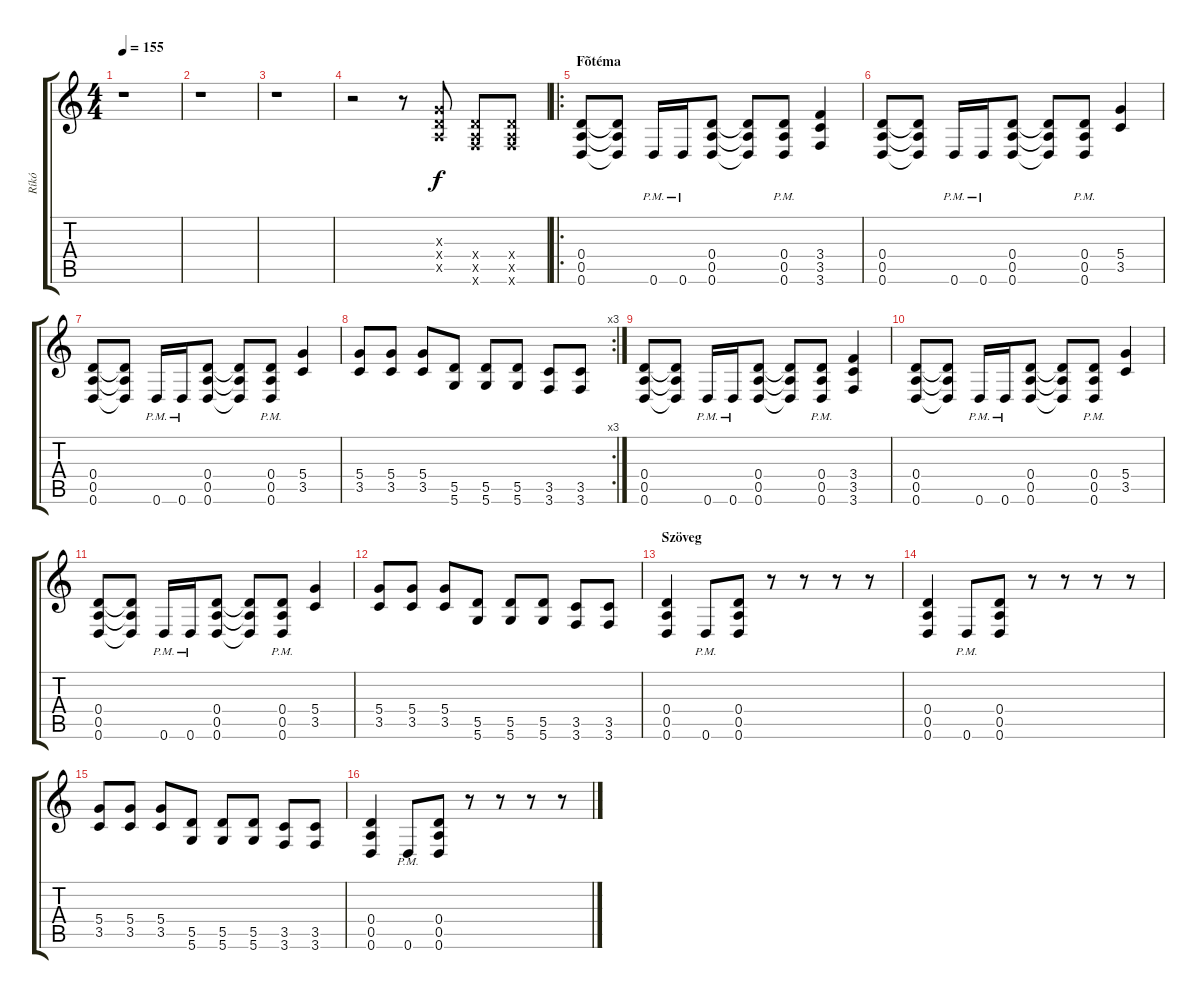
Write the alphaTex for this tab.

\track ("Ríkó" "Ríkó") {instrument distortionguitar}
\staff {score tabs}
\tuning (E4 B3 G3 D3 A2 D2) {hide}
\ts (4 4)
\tempo 155
\clef g2
\ks c
r.1{dy f} |
r.1 |
r.1 |
r.2 r.8 (0.3{x} 0.4{x} 0.5{x}).8 (0.4{x} 0.5{x} 3.6{x}).8 (0.4{x} 0.5{x} 3.6{x}).8 |
\ro
\section ("" "Fõtéma")
(0.4 0.5 0.6).8 (0.4{t} 0.5{t} 0.6{t}).8 0.6{pm}.16 0.6{pm}.16 (0.4 0.5 0.6).8 (0.4{t} 0.5{t} 0.6{t}).8 (0.4{pm} 0.5{pm} 0.6{pm}).8 (3.4 3.5 3.6).4 |
(0.4 0.5 0.6).8 (0.4{t} 0.5{t} 0.6{t}).8 0.6{pm}.16 0.6{pm}.16 (0.4 0.5 0.6).8 (0.4{t} 0.5{t} 0.6{t}).8 (0.4{pm} 0.5{pm} 0.6{pm}).8 (5.4 3.5).4 |
(0.4 0.5 0.6).8 (0.4{t} 0.5{t} 0.6{t}).8 0.6{pm}.16 0.6{pm}.16 (0.4 0.5 0.6).8 (0.4{t} 0.5{t} 0.6{t}).8 (0.4{pm} 0.5{pm} 0.6{pm}).8 (5.4 3.5).4 |
\rc 3
(5.4 3.5).8 (5.4 3.5).8 (5.4 3.5).8 (5.5 5.6).8 (5.5 5.6).8 (5.5 5.6).8 (3.5 3.6).8 (3.5 3.6).8 |
(0.4 0.5 0.6).8 (0.4{t} 0.5{t} 0.6{t}).8 0.6{pm}.16 0.6{pm}.16 (0.4 0.5 0.6).8 (0.4{t} 0.5{t} 0.6{t}).8 (0.4{pm} 0.5{pm} 0.6{pm}).8 (3.4 3.5 3.6).4 |
(0.4 0.5 0.6).8 (0.4{t} 0.5{t} 0.6{t}).8 0.6{pm}.16 0.6{pm}.16 (0.4 0.5 0.6).8 (0.4{t} 0.5{t} 0.6{t}).8 (0.4{pm} 0.5{pm} 0.6{pm}).8 (5.4 3.5).4 |
(0.4 0.5 0.6).8 (0.4{t} 0.5{t} 0.6{t}).8 0.6{pm}.16 0.6{pm}.16 (0.4 0.5 0.6).8 (0.4{t} 0.5{t} 0.6{t}).8 (0.4{pm} 0.5{pm} 0.6{pm}).8 (5.4 3.5).4 |
(5.4 3.5).8 (5.4 3.5).8 (5.4 3.5).8 (5.5 5.6).8 (5.5 5.6).8 (5.5 5.6).8 (3.5 3.6).8 (3.5 3.6).8 |
\section ("" "Szöveg")
(0.4 0.5 0.6).4 0.6{pm}.8 (0.4 0.5 0.6).8 r.8 r.8 r.8 r.8 |
(0.4 0.5 0.6).4 0.6{pm}.8 (0.4 0.5 0.6).8 r.8 r.8 r.8 r.8 |
(5.4 3.5).8 (5.4 3.5).8 (5.4 3.5).8 (5.5 5.6).8 (5.5 5.6).8 (5.5 5.6).8 (3.5 3.6).8 (3.5 3.6).8 |
(0.4 0.5 0.6).4 0.6{pm}.8 (0.4 0.5 0.6).8 r.8 r.8 r.8 r.8
